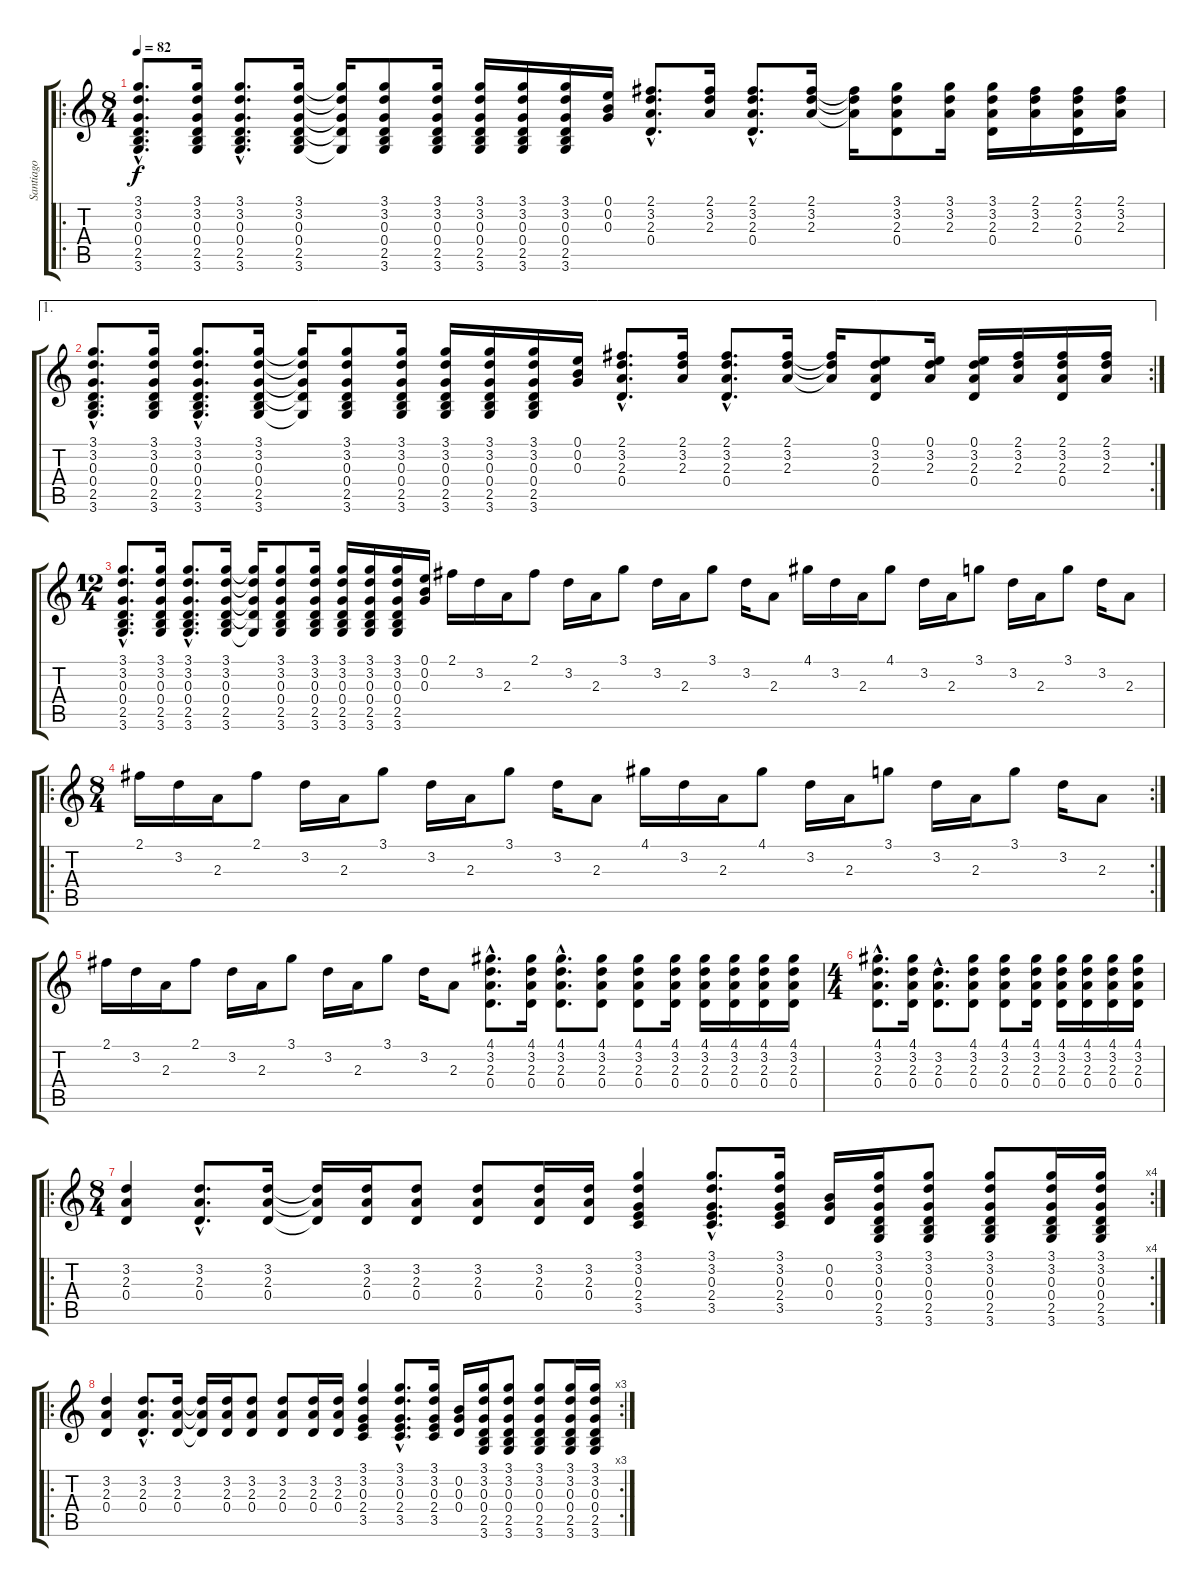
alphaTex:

\track ("Santiago" "Santiago") {instrument distortionguitar}
\staff {score tabs}
\tuning (E4 B3 G3 D3 A2 E2) {hide}
\ro
\ts (8 4)
\tempo 82
\clef g2
\ks c
(3.1{hac} 3.2{hac} 0.3{hac} 0.4{hac} 2.5{hac} 3.6{hac}).8{d dy f} (3.1 3.2 0.3 0.4 2.5 3.6).16 (3.1{hac} 3.2{hac} 0.3{hac} 0.4{hac} 2.5{hac} 3.6{hac}).8{d} (3.1 3.2 0.3 0.4 2.5 3.6).16 (3.1{t} 3.2{t} 0.3{t} 0.4{t} 3.6{t}).16 (3.1 3.2 0.3 0.4 2.5 3.6).8 (3.1 3.2 0.3 0.4 2.5 3.6).16 (3.1 3.2 0.3 0.4 2.5 3.6).16 (3.1 3.2 0.3 0.4 2.5 3.6).16 (3.1 3.2 0.3 0.4 2.5 3.6).16 (0.1 0.2 0.3).16 (2.1{hac} 3.2{hac} 2.3{hac} 0.4{hac}).8{d} (2.1 3.2 2.3).16 (2.1{hac} 3.2{hac} 2.3{hac} 0.4{hac}).8{d} (2.1 3.2 2.3).16 (2.1{t} 3.2{t} 2.3{t}).16 (3.1 3.2 2.3 0.4).8 (3.1 3.2 2.3).16 (3.1 3.2 2.3 0.4).16 (2.1 3.2 2.3).16 (2.1 3.2 2.3 0.4).16 (2.1 3.2 2.3).16 |
\ae 1
\rc 2
(3.1{hac} 3.2{hac} 0.3{hac} 0.4{hac} 2.5{hac} 3.6{hac}).8{d} (3.1 3.2 0.3 0.4 2.5 3.6).16 (3.1{hac} 3.2{hac} 0.3{hac} 0.4{hac} 2.5{hac} 3.6{hac}).8{d} (3.1 3.2 0.3 0.4 2.5 3.6).16 (3.1{t} 3.2{t} 0.3{t} 0.4{t} 3.6{t}).16 (3.1 3.2 0.3 0.4 2.5 3.6).8 (3.1 3.2 0.3 0.4 2.5 3.6).16 (3.1 3.2 0.3 0.4 2.5 3.6).16 (3.1 3.2 0.3 0.4 2.5 3.6).16 (3.1 3.2 0.3 0.4 2.5 3.6).16 (0.1 0.2 0.3).16 (2.1{hac} 3.2{hac} 2.3{hac} 0.4{hac}).8{d} (2.1 3.2 2.3).16 (2.1{hac} 3.2{hac} 2.3{hac} 0.4{hac}).8{d} (2.1 3.2 2.3).16 (2.1{t} 3.2{t} 2.3{t}).16 (0.1 3.2 2.3 0.4).8 (0.1 3.2 2.3).16 (0.1 3.2 2.3 0.4).16 (2.1 3.2 2.3).16 (2.1 3.2 2.3 0.4).16 (2.1 3.2 2.3).16 |
\ts (12 4)
(3.1{hac} 3.2{hac} 0.3{hac} 0.4{hac} 2.5{hac} 3.6{hac}).8{d} (3.1 3.2 0.3 0.4 2.5 3.6).16 (3.1{hac} 3.2{hac} 0.3{hac} 0.4{hac} 2.5{hac} 3.6{hac}).8{d} (3.1 3.2 0.3 0.4 2.5 3.6).16 (3.1{t} 3.2{t} 0.3{t} 0.4{t} 3.6{t}).16 (3.1 3.2 0.3 0.4 2.5 3.6).8 (3.1 3.2 0.3 0.4 2.5 3.6).16 (3.1 3.2 0.3 0.4 2.5 3.6).16 (3.1 3.2 0.3 0.4 2.5 3.6).16 (3.1 3.2 0.3 0.4 2.5 3.6).16 (0.1 0.2 0.3).16 2.1.16 3.2.16 2.3.16 2.1.8 3.2.16 2.3.16 3.1.8 3.2.16 2.3.16 3.1.8 3.2.16 2.3.8 4.1.16 3.2.16 2.3.16 4.1.8 3.2.16 2.3.16 3.1.8 3.2.16 2.3.16 3.1.8 3.2.16 2.3.8 |
\ro
\rc 2
\ts (8 4)
2.1.16 3.2.16 2.3.16 2.1.8 3.2.16 2.3.16 3.1.8 3.2.16 2.3.16 3.1.8 3.2.16 2.3.8 4.1.16 3.2.16 2.3.16 4.1.8 3.2.16 2.3.16 3.1.8 3.2.16 2.3.16 3.1.8 3.2.16 2.3.8 |
2.1.16 3.2.16 2.3.16 2.1.8 3.2.16 2.3.16 3.1.8 3.2.16 2.3.16 3.1.8 3.2.16 2.3.8 (4.1{hac} 3.2{hac} 2.3{hac} 0.4{hac}).8{d} (4.1 3.2 2.3 0.4).16 (4.1{hac} 3.2{hac} 2.3{hac} 0.4{hac}).8{d} (4.1 3.2 2.3 0.4).8 (4.1 3.2 2.3 0.4).8 (4.1 3.2 2.3 0.4).16 (4.1 3.2 2.3 0.4).16 (4.1 3.2 2.3 0.4).16 (4.1 3.2 2.3 0.4).16 (4.1 3.2 2.3 0.4).16 |
\ts (4 4)
(4.1{hac} 3.2{hac} 2.3{hac} 0.4{hac}).8{d} (4.1 3.2 2.3 0.4).16 (3.2{hac} 2.3{hac} 0.4{hac}).8{d} (4.1 3.2 2.3 0.4).8 (4.1 3.2 2.3 0.4).8 (4.1 3.2 2.3 0.4).16 (4.1 3.2 2.3 0.4).16 (4.1 3.2 2.3 0.4).16 (4.1 3.2 2.3 0.4).16 (4.1 3.2 2.3 0.4).16 |
\ro
\rc 4
\ts (8 4)
(3.2 2.3 0.4).4 (3.2{hac} 2.3{hac} 0.4{hac}).8{d} (3.2 2.3 0.4).16 (3.2{t} 2.3{t} 0.4{t}).16 (3.2 2.3 0.4).16 (3.2 2.3 0.4).8 (3.2 2.3 0.4).8 (3.2 2.3 0.4).16 (3.2 2.3 0.4).16 (3.1 3.2 0.3 2.4 3.5).4 (3.1{hac} 3.2{hac} 0.3{hac} 2.4{hac} 3.5{hac}).8{d} (3.1 3.2 0.3 2.4 3.5).16 (0.2 0.3 0.4).16 (3.1 3.2 0.3 0.4 2.5 3.6).16 (3.1 3.2 0.3 0.4 2.5 3.6).8 (3.1 3.2 0.3 0.4 2.5 3.6).8 (3.1 3.2 0.3 0.4 2.5 3.6).16 (3.1 3.2 0.3 0.4 2.5 3.6).16 |
\ro
\rc 3
(3.2 2.3 0.4).4 (3.2{hac} 2.3{hac} 0.4{hac}).8{d} (3.2 2.3 0.4).16 (3.2{t} 2.3{t} 0.4{t}).16 (3.2 2.3 0.4).16 (3.2 2.3 0.4).8 (3.2 2.3 0.4).8 (3.2 2.3 0.4).16 (3.2 2.3 0.4).16 (3.1 3.2 0.3 2.4 3.5).4 (3.1{hac} 3.2{hac} 0.3{hac} 2.4{hac} 3.5{hac}).8{d} (3.1 3.2 0.3 2.4 3.5).16 (0.2 0.3 0.4).16 (3.1 3.2 0.3 0.4 2.5 3.6).16 (3.1 3.2 0.3 0.4 2.5 3.6).8 (3.1 3.2 0.3 0.4 2.5 3.6).8 (3.1 3.2 0.3 0.4 2.5 3.6).16 (3.1 3.2 0.3 0.4 2.5 3.6).16
